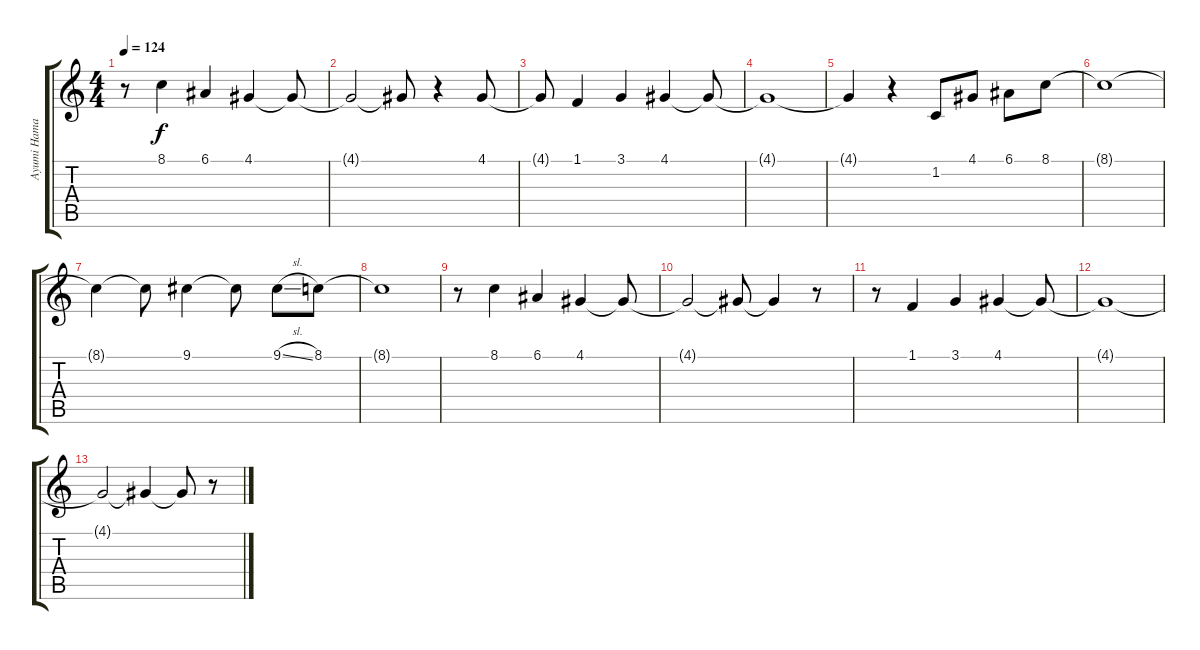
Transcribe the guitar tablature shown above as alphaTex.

\track ("Ayumi Hamasaki" "Ayumi Hama") {instrument lead2sawtooth}
\staff {score tabs}
\tuning (E4 B3 G3 D3 A2 E2) {hide}
\ts (4 4)
\tempo 124
\clef g2
\ks c
r.8{dy f} 8.1.4 6.1.4 4.1.4 4.1{t}.8 |
4.1{t}.2 4.1{t}.8 r.4 4.1.8 |
4.1{t}.8 1.1.4 3.1.4 4.1.4 4.1{t}.8 |
4.1{t}.1 |
4.1{t}.4 r.4 1.2.8 4.1.8 6.1.8 8.1.8 |
8.1{t}.1 |
8.1{t}.4 8.1{t}.8 9.1.4 9.1{t}.8 9.1{sl}.8 8.1.8 |
8.1{t}.1 |
r.8 8.1.4 6.1.4 4.1.4 4.1{t}.8 |
4.1{t}.2 4.1{t}.8 4.1{t}.4 r.8 |
r.8 1.1.4 3.1.4 4.1.4 4.1{t}.8 |
4.1{t}.1 |
4.1{t}.2 4.1{t}.4 4.1{t}.8 r.8
